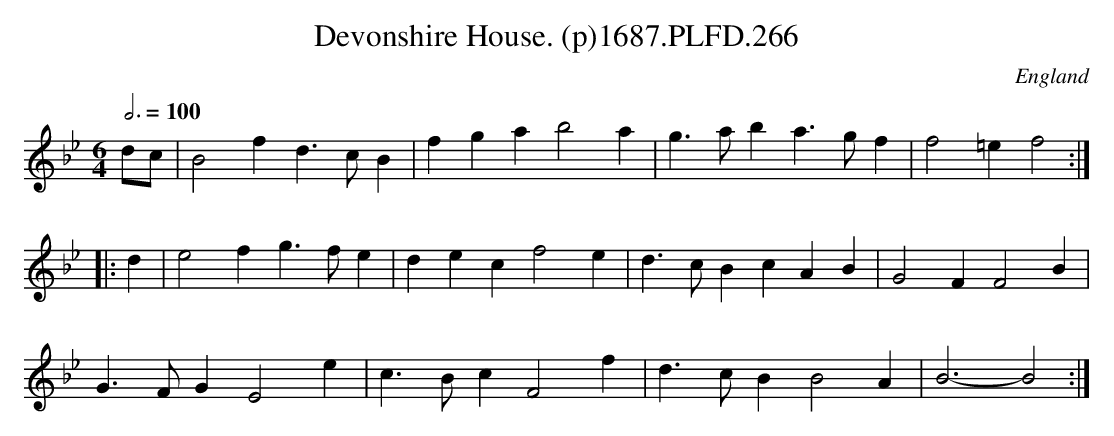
X:1
T:Devonshire House. (p)1687.PLFD.266
M:6/4
L:1/4
Q:3/4=100
O:England
K:Bb
d/c/|B2fd>cB|fgab2a|g>aba>gf|f2=ef2:|
|:d|e2fg>fe|decf2e|d>cBcAB|G2FF2B|
G>FGE2e|c>BcF2f|d>cBB2A|B3-B2:|
